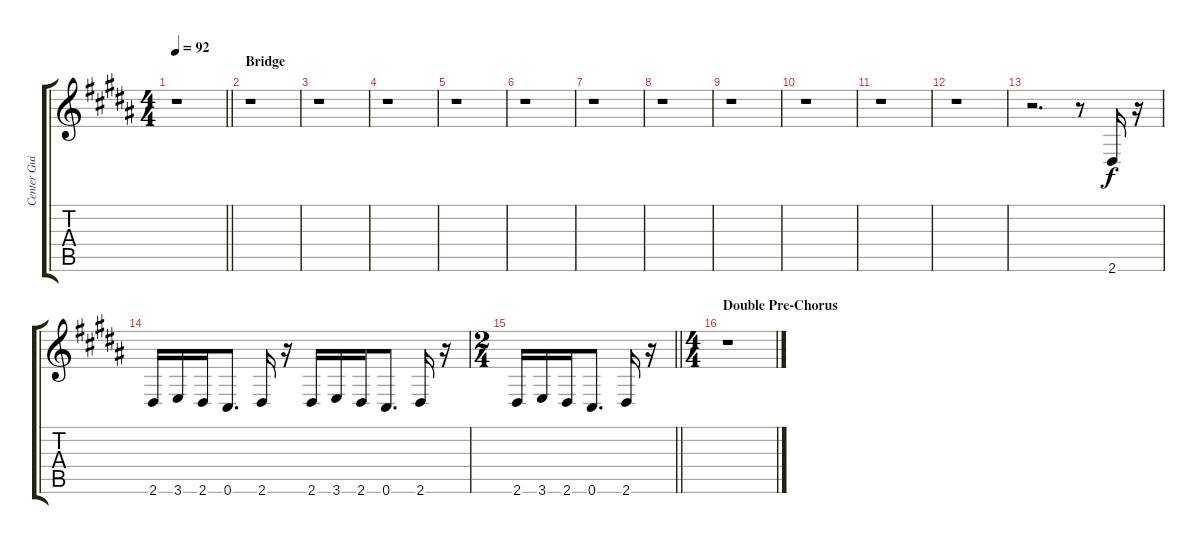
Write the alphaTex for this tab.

\track ("Center Guitar" "Center Gui") {instrument overdrivenguitar}
\staff {score tabs}
\tuning (Eb4 Bb3 Gb3 Db3 Ab2 Db2) {hide}
\ts (4 4)
\tempo 92
\clef g2
\barLineRight lightlight
\ks b
r.1{dy f} |
\section ("" "Bridge")
r.1 |
r.1 |
r.1 |
r.1 |
r.1 |
r.1 |
r.1 |
r.1 |
r.1 |
r.1 |
r.1 |
r.2{d} r.8 2.6.16 r.16 |
2.6.16 3.6.16 2.6.16 0.6.8{d} 2.6.16 r.16 2.6.16 3.6.16 2.6.16 0.6.8{d} 2.6.16 r.16 |
\ts (2 4)
\barLineRight lightlight
2.6.16 3.6.16 2.6.16 0.6.8{d} 2.6.16 r.16 |
\ts (4 4)
\section ("" "Double Pre-Chorus")
r.1
